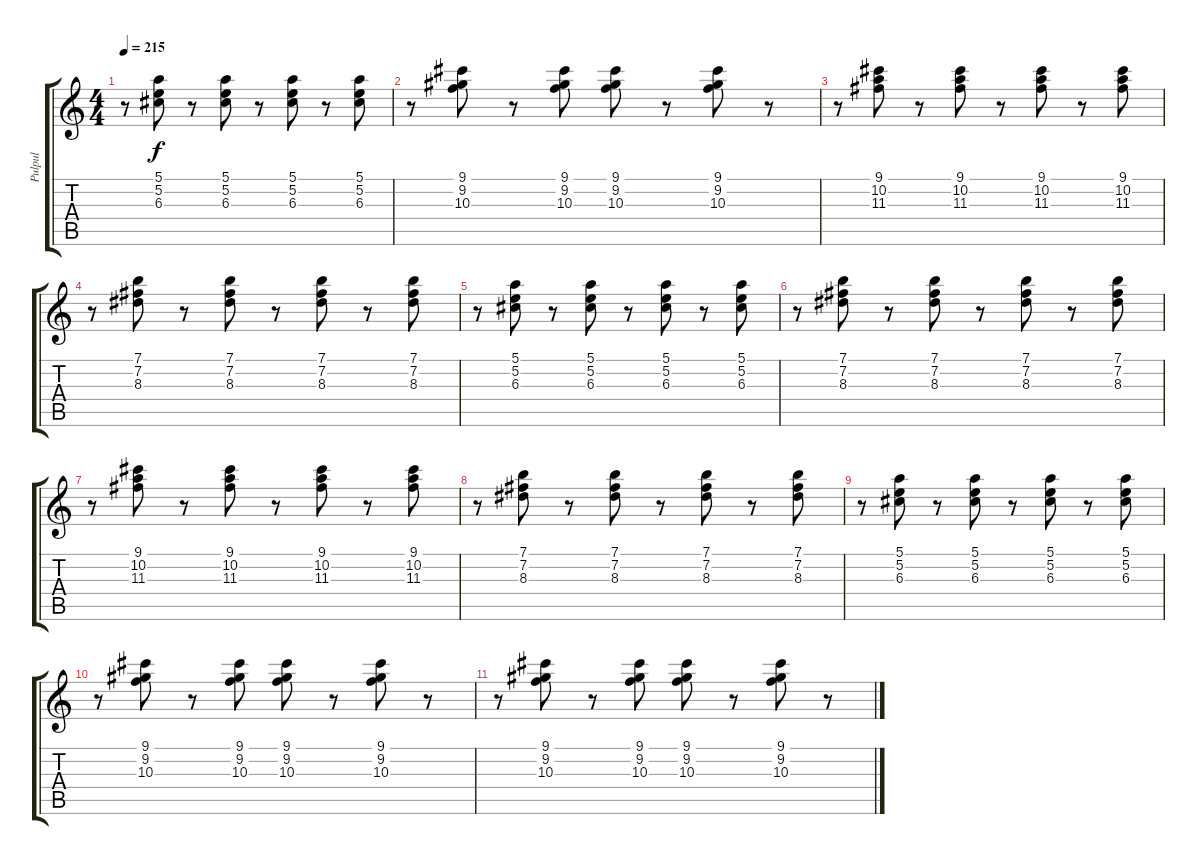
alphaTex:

\track ("Pulpul" "Pulpul") {instrument distortionguitar}
\staff {score tabs}
\tuning (E4 B3 G3 D3 A2 E2) {hide}
\ts (4 4)
\tempo 215
\clef g2
\ks c
r.8{dy f} (5.1 5.2 6.3).8 r.8 (5.1 5.2 6.3).8 r.8 (5.1 5.2 6.3).8 r.8 (5.1 5.2 6.3).8 |
r.8 (9.1 9.2 10.3).8 r.8 (9.1 9.2 10.3).8 (9.1 9.2 10.3).8 r.8 (9.1 9.2 10.3).8 r.8 |
r.8 (9.1 10.2 11.3).8 r.8 (9.1 10.2 11.3).8 r.8 (9.1 10.2 11.3).8 r.8 (9.1 10.2 11.3).8 |
r.8 (7.1 7.2 8.3).8 r.8 (7.1 7.2 8.3).8 r.8 (7.1 7.2 8.3).8 r.8 (7.1 7.2 8.3).8 |
r.8 (5.1 5.2 6.3).8 r.8 (5.1 5.2 6.3).8 r.8 (5.1 5.2 6.3).8 r.8 (5.1 5.2 6.3).8 |
r.8 (7.1 7.2 8.3).8 r.8 (7.1 7.2 8.3).8 r.8 (7.1 7.2 8.3).8 r.8 (7.1 7.2 8.3).8 |
r.8 (9.1 10.2 11.3).8 r.8 (9.1 10.2 11.3).8 r.8 (9.1 10.2 11.3).8 r.8 (9.1 10.2 11.3).8 |
r.8 (7.1 7.2 8.3).8 r.8 (7.1 7.2 8.3).8 r.8 (7.1 7.2 8.3).8 r.8 (7.1 7.2 8.3).8 |
r.8 (5.1 5.2 6.3).8 r.8 (5.1 5.2 6.3).8 r.8 (5.1 5.2 6.3).8 r.8 (5.1 5.2 6.3).8 |
r.8 (9.1 9.2 10.3).8 r.8 (9.1 9.2 10.3).8 (9.1 9.2 10.3).8 r.8 (9.1 9.2 10.3).8 r.8 |
r.8 (9.1 9.2 10.3).8 r.8 (9.1 9.2 10.3).8 (9.1 9.2 10.3).8 r.8 (9.1 9.2 10.3).8 r.8
